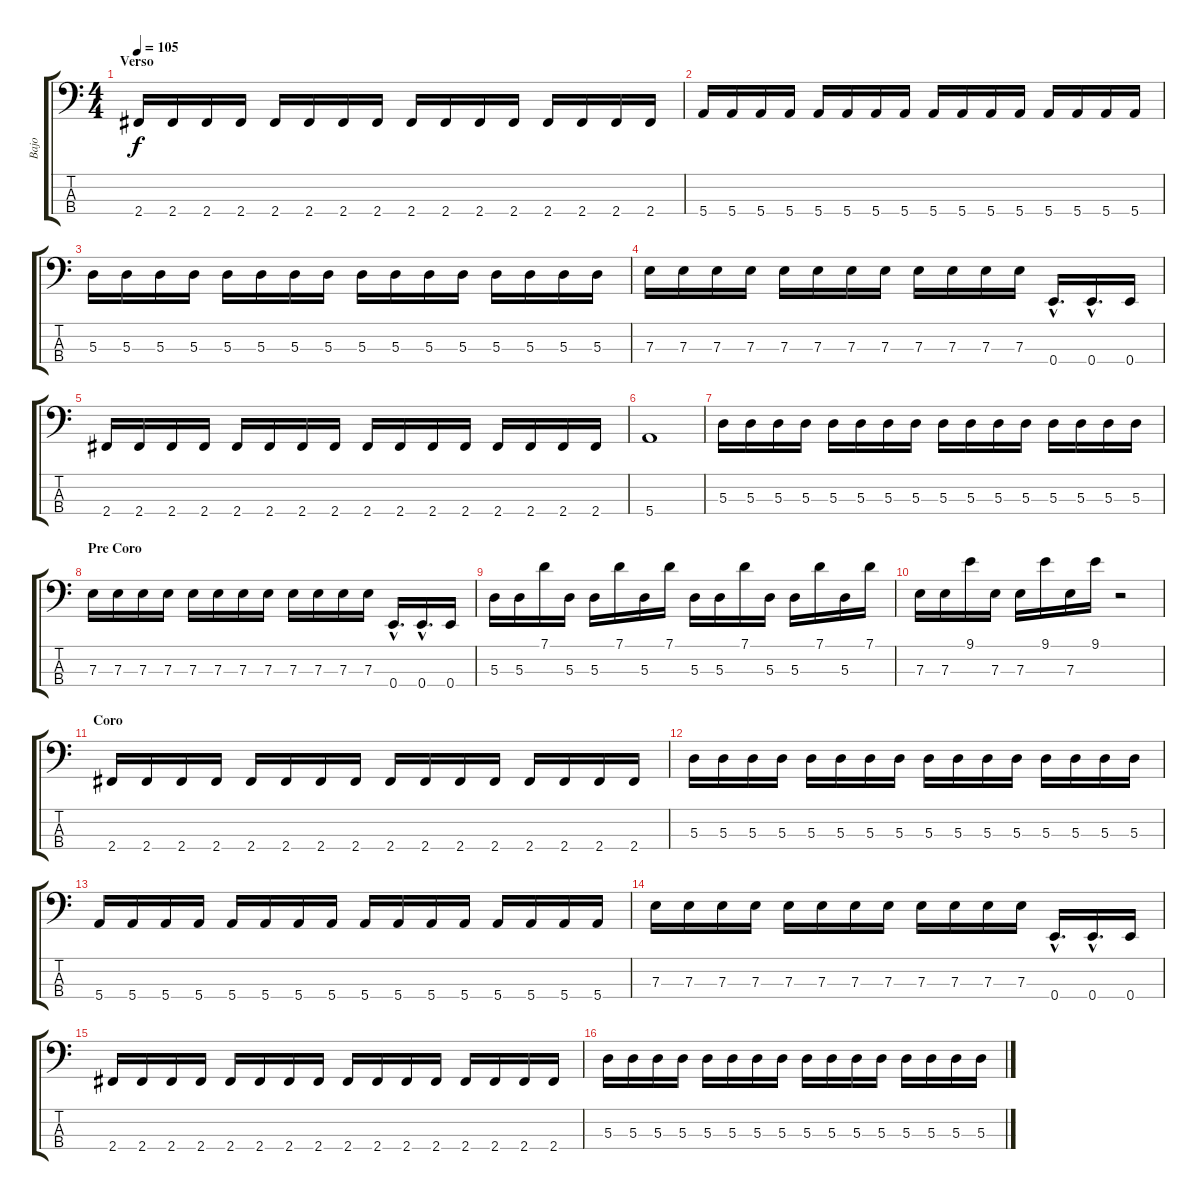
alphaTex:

\track ("Bajo" "Bajo") {instrument electricbassfinger}
\staff {score tabs}
\tuning (G2 D2 A1 E1) {hide}
\ts (4 4)
\section ("" "Verso")
\tempo 105
\clef f4
\ks c
2.4.16{dy f} 2.4.16 2.4.16 2.4.16 2.4.16 2.4.16 2.4.16 2.4.16 2.4.16 2.4.16 2.4.16 2.4.16 2.4.16 2.4.16 2.4.16 2.4.16 |
5.4.16 5.4.16 5.4.16 5.4.16 5.4.16 5.4.16 5.4.16 5.4.16 5.4.16 5.4.16 5.4.16 5.4.16 5.4.16 5.4.16 5.4.16 5.4.16 |
5.3.16 5.3.16 5.3.16 5.3.16 5.3.16 5.3.16 5.3.16 5.3.16 5.3.16 5.3.16 5.3.16 5.3.16 5.3.16 5.3.16 5.3.16 5.3.16 |
7.3.16 7.3.16 7.3.16 7.3.16 7.3.16 7.3.16 7.3.16 7.3.16 7.3.16 7.3.16 7.3.16 7.3.16 0.4{hac}.16{d} 0.4{hac}.16{d} 0.4.16 |
2.4.16 2.4.16 2.4.16 2.4.16 2.4.16 2.4.16 2.4.16 2.4.16 2.4.16 2.4.16 2.4.16 2.4.16 2.4.16 2.4.16 2.4.16 2.4.16 |
5.4.1 |
5.3.16 5.3.16 5.3.16 5.3.16 5.3.16 5.3.16 5.3.16 5.3.16 5.3.16 5.3.16 5.3.16 5.3.16 5.3.16 5.3.16 5.3.16 5.3.16 |
\section ("" "Pre Coro")
7.3.16 7.3.16 7.3.16 7.3.16 7.3.16 7.3.16 7.3.16 7.3.16 7.3.16 7.3.16 7.3.16 7.3.16 0.4{hac}.16{d} 0.4{hac}.16{d} 0.4.16 |
5.3.16 5.3.16 7.1.16 5.3.16 5.3.16 7.1.16 5.3.16 7.1.16 5.3.16 5.3.16 7.1.16 5.3.16 5.3.16 7.1.16 5.3.16 7.1.16 |
7.3.16 7.3.16 9.1.16 7.3.16 7.3.16 9.1.16 7.3.16 9.1.16 r.2 |
\section ("" "Coro")
2.4.16 2.4.16 2.4.16 2.4.16 2.4.16 2.4.16 2.4.16 2.4.16 2.4.16 2.4.16 2.4.16 2.4.16 2.4.16 2.4.16 2.4.16 2.4.16 |
5.3.16 5.3.16 5.3.16 5.3.16 5.3.16 5.3.16 5.3.16 5.3.16 5.3.16 5.3.16 5.3.16 5.3.16 5.3.16 5.3.16 5.3.16 5.3.16 |
5.4.16 5.4.16 5.4.16 5.4.16 5.4.16 5.4.16 5.4.16 5.4.16 5.4.16 5.4.16 5.4.16 5.4.16 5.4.16 5.4.16 5.4.16 5.4.16 |
7.3.16 7.3.16 7.3.16 7.3.16 7.3.16 7.3.16 7.3.16 7.3.16 7.3.16 7.3.16 7.3.16 7.3.16 0.4{hac}.16{d} 0.4{hac}.16{d} 0.4.16 |
2.4.16 2.4.16 2.4.16 2.4.16 2.4.16 2.4.16 2.4.16 2.4.16 2.4.16 2.4.16 2.4.16 2.4.16 2.4.16 2.4.16 2.4.16 2.4.16 |
5.3.16 5.3.16 5.3.16 5.3.16 5.3.16 5.3.16 5.3.16 5.3.16 5.3.16 5.3.16 5.3.16 5.3.16 5.3.16 5.3.16 5.3.16 5.3.16
